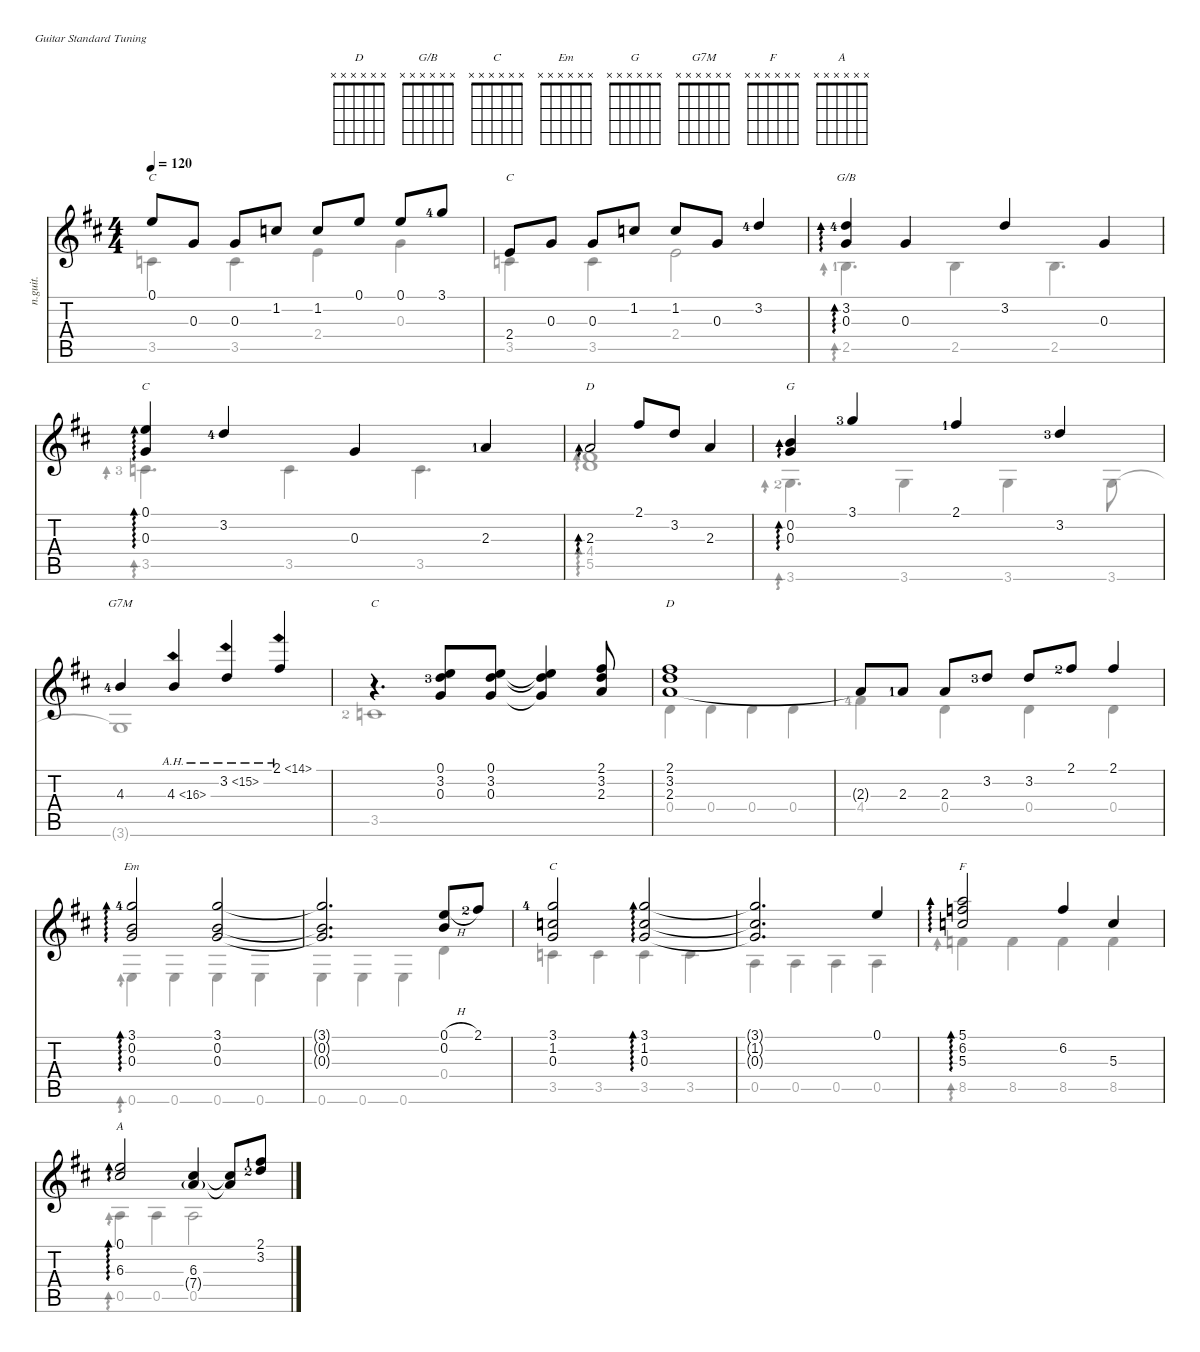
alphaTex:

\defaultSystemsLayout 4
\hideDynamics
\bracketExtendMode nobrackets
\otherSystemsTrackNameOrientation horizontal
\defaultBarNumberDisplay Hide
\track ("Nylon Guitar" "n.guit.") {instrument acousticguitarnylon}
\staff {score tabs}
\tuning (E4 B3 G3 D3 A2 E2)
\chord ("D" x x x x x x)
\chord ("G/B" x x x x x x)
\chord ("C" x x x x x x)
\chord ("Em" x x x x x x)
\chord ("G " x x x x x x)
\chord ("G7M" x x x x x x)
\chord ("F" x x x x x x)
\chord ("A" x x x x x x)
\voice
\ts (4 4)
\tempo 120
\clef g2
\ks d
0.1.8{ch "C" dy mf} 0.3.8 0.3.8 1.2.8 1.2.8 0.1.8 0.1.8 3.1{lf 5}.8 |
2.4.8{ch "C"} 0.3.8 0.3.8 1.2.8 1.2.8 0.3.8 3.2{lf 5}.4 |
(0.3 3.2{lf 5}).4{ad 0 ch "G/B"} 0.3.4 3.2.4 0.3.4 |
(0.1 0.3).4{ad 0 ch "C"} 3.2{lf 5}.4 0.3.4 2.3{lf 2}.4 |
2.3.2{ad 0 ch "D"} 2.1.8 3.2.8 2.3.4 |
(0.2 0.3).4{ad 0 ch "G "} 3.1{lf 4}.4 2.1{lf 2}.4 3.2{lf 4}.4 |
4.3{lf 5}.4{ch "G7M"} 4.3{ah 12}.4 3.2{ah 12}.4 2.1{ah 12}.4 |
r.4{d ch "C"} (0.3 0.1 3.2{lf 4}).8{beam merge} (0.3 0.1 3.2).8 (0.3{t} 0.1{t} 3.2{t}).4 (2.1 2.3 3.2).8 |
(2.1 2.3 3.2).1{ch "D"} |
2.3{t}.8 2.3{lf 2}.8 2.3.8 3.2{lf 4}.8 3.2.8 2.1{lf 3}.8 2.1.4 |
(3.1{lf 5} 0.2 0.3).2{ad 0 ch "Em"} (3.1 0.2 0.3).2 |
(3.1{t} 0.2{t} 0.3{t}).2{d} (0.1{h} 0.2).8 2.1{lf 3}.8 |
(3.1{lf 5} 1.2 0.3).2{ch "C"} (0.3 1.2 3.1).2{ad 0} |
(0.3{t} 1.2{t} 3.1{t}).2{d} 0.1.4 |
(5.1 6.2 5.3).2{ad 0 ch "F"} 6.2.4 5.3.4 |
(0.1 6.3).2{ad 0 ch "A"} (6.3 7.4{g}).4 (6.3{t} 7.4{t}).8 (2.1{lf 2} 3.2{lf 3}).8
\voice
\clef g2
\ottava regular
\simile none
\ks d
3.5.4{dy mf} 3.5.4 2.4.4 0.3.4 |
3.5.4 3.5.4 2.4.2 |
2.5{lf 2}.4{d ad 0} 2.5.4 2.5.4{d} |
3.5{lf 4}.4{d ad 0} 3.5.4 3.5.4{d} |
(4.4 5.5).1{ad 0} |
3.6{lf 3}.4{d ad 0} 3.6.4 3.6.4 3.6.8 |
3.6{t}.1 |
3.5{lf 3}.1 |
0.4.4 0.4.4 0.4.4 0.4.4 |
4.4{lf 5}.4 0.4.4 0.4.4 0.4.4 |
0.6.4{ad 0} 0.6.4 0.6.4 0.6.4 |
0.6.4 0.6.4 0.6.4 0.4.4 |
3.5.4 3.5.4 3.5.4 3.5.4 |
0.5.4 0.5.4 0.5.4 0.5.4 |
8.5.4{ad 0} 8.5.4 8.5.4 8.5.4 |
0.5.4{ad 0} 0.5.4 0.5.2
